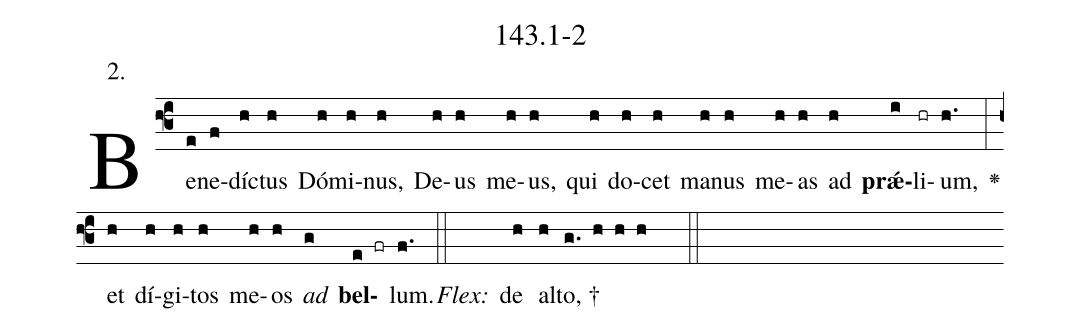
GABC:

name: 143.1-2;
annotation: 2.;
%%
(f3)Be(e)ne(f)díc(h)tus(h) Dó(h)mi(h)nus,(h) De(h)us(h) me(h)us,(h) qui(h) do(h)cet(h) ma(h)nus(h) me(h)as(h) ad(h) <b>prǽ</b>(i)li(hr)um,(h.) <v>\greheightstar</v>(:) et(h) dí(h)gi(h)tos(h) me(h)os(h) <i>ad</i>(g) <b>bel</b>(e fr)lum.(f.) (::)
<i>Flex:</i>()  de(h) al(h)to, †(g. h h h  ::)

%E(h) u(h) o(h) u(g) a(e) e.(f.) (::)
